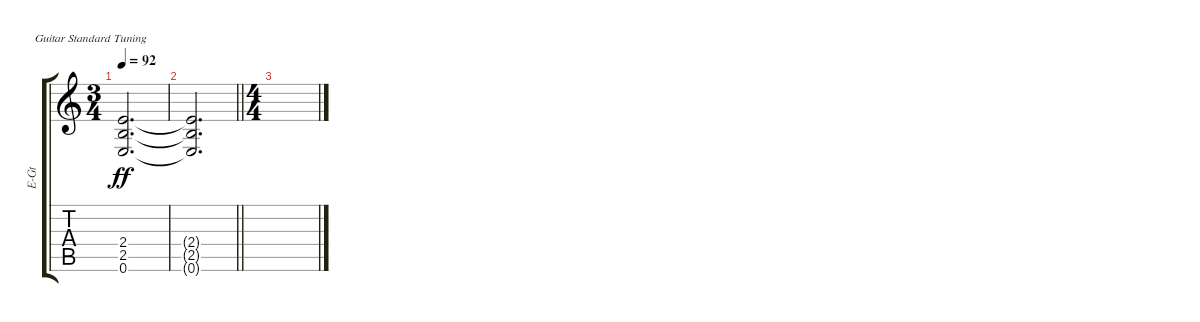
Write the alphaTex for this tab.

\track ("Rhythm chord doubling2" "E-Gt") {instrument distortionguitar}
\staff {score tabs}
\tuning (E4 B3 G3 D3 A2 E2)
\ts (3 4)
\tempo 92
\clef g2
\scale
0.333333
\ks c
(2.4{t} 2.5{t} 0.6{t}).2{d dy ff} |
\scale
0.333333
\barLineRight lightlight
(2.4{t} 2.5{t} 0.6{t}).2{d} |
\ts (4 4)
\beaming (8 2 2 2 2)
\scale
0.485477 |
\scale
0.257261 |
\scale
0.257261 |
\scale
0.333333 |
\scale
0.333333 |
\scale
0.333333 |
\scale
0.333333 |
\scale
0.333333 |
\scale
0.333333 |
\scale
0.333333 |
\scale
0.333333 |
\scale
0.333333 |
\scale
0.333333 |
\scale
0.333333
